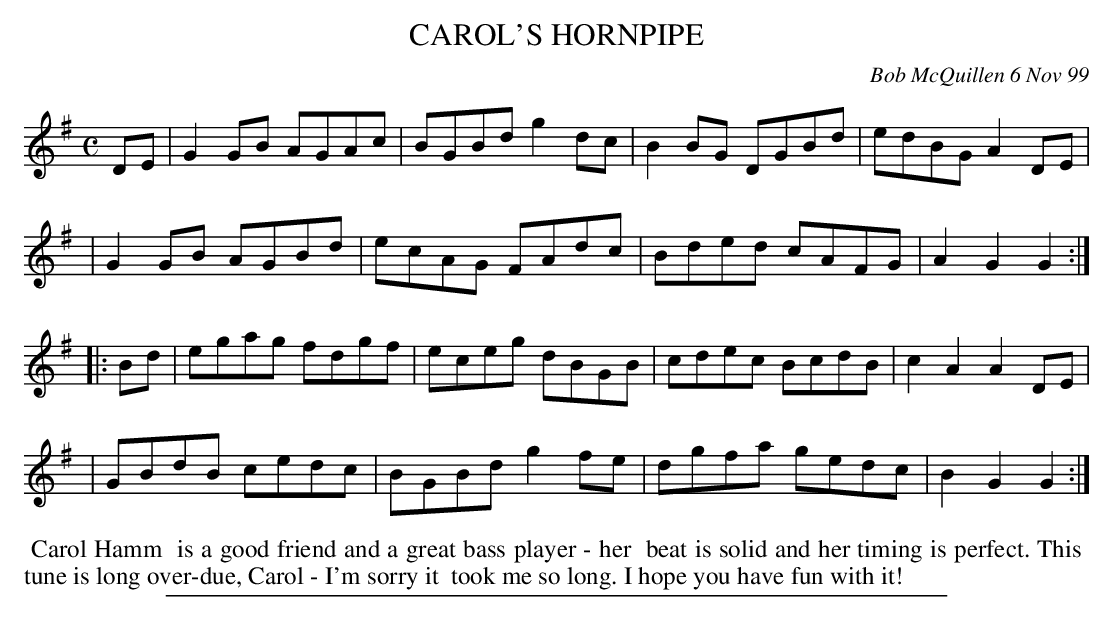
X:1
T: CAROL'S HORNPIPE
C: Bob McQuillen 6 Nov 99
M: C
L: 1/8
K: G
DE \
| G2GB AGAc | BGBd g2dc | B2BG DGBd | edBG A2DE |
| G2GB AGBd | ecAG FAdc | Bded cAFG | A2G2 G2 :|
|: Bd \
| egag fdgf | eceg dBGB | cdec BcdB | c2A2 A2DE |
| GBdB cedc | BGBd g2fe | dgfa gedc | B2G2 G2 :|
